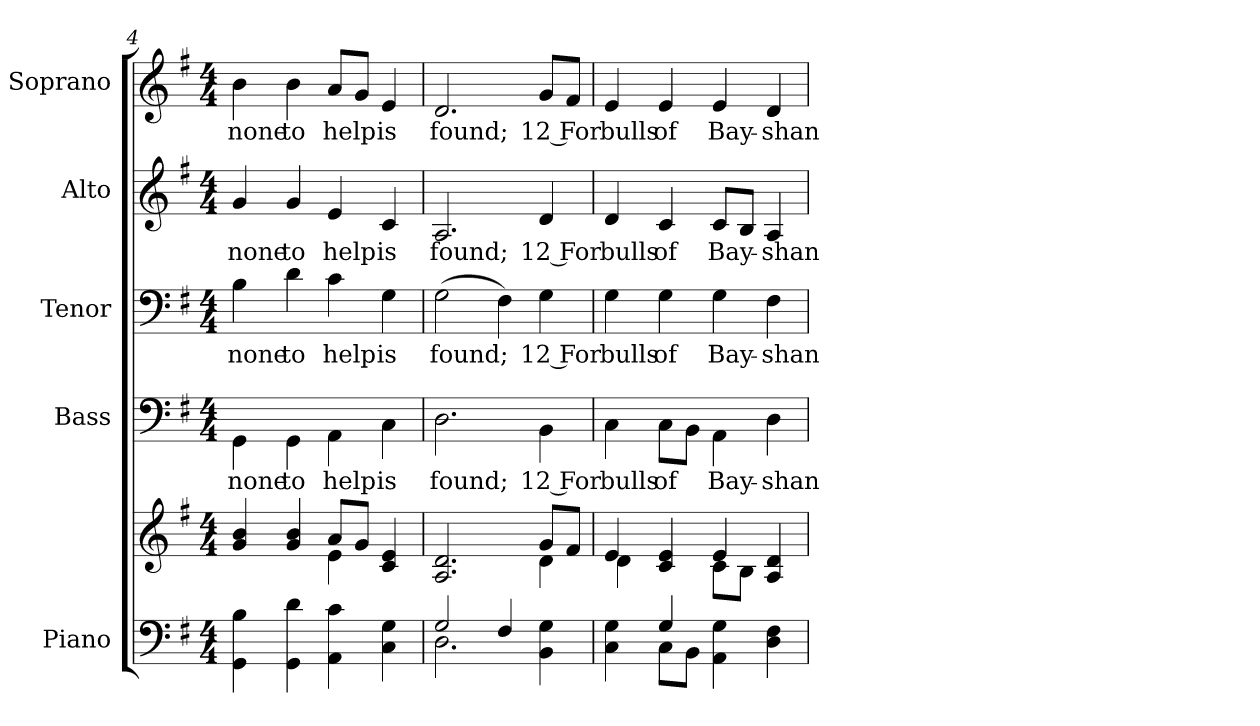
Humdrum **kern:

**kern	**kern	**kern	**text	**kern	**text	**kern	**text	**kern	**text
*part5	*part5	*part4	*part4	*part3	*part3	*part2	*part2	*part1	*part1
*staff6	*staff5	*staff4	*staff4	*staff3	*staff3	*staff2	*staff2	*staff1	*staff1
*I"Piano	*	*I"Bass	*	*I"Tenor	*	*I"Alto	*	*I"Soprano	*
*	*	*I'B.	*	*	*	*	*	*	*
*clefF4	*clefG2	*clefF4	*	*clefF4	*	*clefG2	*	*clefG2	*
*k[f#]	*k[f#]	*k[f#]	*	*k[f#]	*	*k[f#]	*	*k[f#]	*
*G:	*G:	*G:	*	*G:	*	*G:	*	*G:	*
*M4/4	*M4/4	*M4/4	*	*M4/4	*	*M4/4	*	*M4/4	*
=4	=4	=4	=4	=4	=4	=4	=4	=4	=4
*	*^	*	*	*	*	*	*	*	*
!	!	!	!	!LO:LY:b:color=#000000	!	!	!	!	!	!
!	!	!	!	!	!	!LO:LY:b:color=#000000	!	!	!	!
!	!	!	!	!	!	!	!	!LO:LY:b:color=#000000	!	!
!	!	!	!	!	!	!	!	!	!	!LO:LY:b:color=#000000
4GGi\ 4Bi	4gi/ 4bi	2ryy	4GGi\	none	4Bi\	none	4gi/	none	4bi\	none
!	!	!	!	!LO:LY:b:color=#000000	!	!	!	!	!	!
!	!	!	!	!	!	!LO:LY:b:color=#000000	!	!	!	!
!	!	!	!	!	!	!	!	!LO:LY:b:color=#000000	!	!
!	!	!	!	!	!	!	!	!	!	!LO:LY:b:color=#000000
4GGi\ 4di	4gi/ 4bi	.	4GGi\	to	4di\	to	4gi/	to	4bi\	to
!	!	!	!	!LO:LY:b:color=#000000	!	!	!	!	!	!
!	!	!	!	!	!	!LO:LY:b:color=#000000	!	!	!	!
!	!	!	!	!	!	!	!	!LO:LY:b:color=#000000	!	!
!	!	!	!	!	!	!	!	!	!	!LO:LY:b:color=#000000
4AAi\ 4ci	8ai/L	4ei\	4AAi\	help	4ci\	help	4ei/	help	8ai/L	help
.	8gi/J	.	.	.	.	.	.	.	8gi/J	.
!	!	!	!	!LO:LY:b:color=#000000	!	!	!	!	!	!
!	!	!	!	!	!	!LO:LY:b:color=#000000	!	!	!	!
!	!	!	!	!	!	!	!	!LO:LY:b:color=#000000	!	!
!	!	!	!	!	!	!	!	!	!	!LO:LY:b:color=#000000
4Ci\ 4Gi	4ci/ 4ei	4ryy	4Ci\	is	4Gi\	is	4ci/	is	4ei/	is
=5	=5	=5	=5	=5	=5	=5	=5	=5	=5	=5
*^	*	*	*	*	*	*	*	*	*	*
!	!	!	!	!	!LO:LY:b:color=#000000	!	!	!	!	!	!
!	!	!	!	!	!	!	!LO:LY:b:color=#000000	!	!	!	!
!	!	!	!	!	!	!	!	!	!LO:LY:b:color=#000000	!	!
!	!	!	!	!	!	!	!	!	!	!	!LO:LY:b:color=#000000
2Gi/	2.Di\	2.Ai/ 2.di	2ryy	2.Di\	found;	(2Gi\	found;	2.Ai/	found;	2.di/	found;
4F#i/	.	.	4ryy	.	.	4F#i\)	.	.	.	.	.
!	!	!	!	!	!LO:LY:b:color=#000000	!	!	!	!	!	!
!	!	!	!	!	!	!	!LO:LY:b:color=#000000	!	!	!	!
!	!	!	!	!	!	!	!	!	!LO:LY:b:color=#000000	!	!
!	!	!	!	!	!	!	!	!	!	!	!LO:LY:b:color=#000000
4BBi\ 4Gi	4ryy	8gi/L	4di\	4BBi\	12 For	4Gi\	12 For	4di/	12 For	8gi/L	12 For
.	.	8f#i/J	.	.	.	.	.	.	.	8f#i/J	.
=6	=6	=6	=6	=6	=6	=6	=6	=6	=6	=6	=6
!	!	!	!	!	!LO:LY:b:color=#000000	!	!	!	!	!	!
!	!	!	!	!	!	!	!LO:LY:b:color=#000000	!	!	!	!
!	!	!	!	!	!	!	!	!	!LO:LY:b:color=#000000	!	!
!	!	!	!	!	!	!	!	!	!	!	!LO:LY:b:color=#000000
4Ci\ 4Gi	4ryy	4ei/	4di\	4Ci\	bulls	4Gi\	bulls	4di/	bulls	4ei/	bulls
!	!	!	!	!	!LO:LY:b:color=#000000	!	!	!	!	!	!
!	!	!	!	!	!	!	!LO:LY:b:color=#000000	!	!	!	!
!	!	!	!	!	!	!	!	!	!LO:LY:b:color=#000000	!	!
!	!	!	!	!	!	!	!	!	!	!	!LO:LY:b:color=#000000
4Gi/	8Ci\L	4ci/ 4ei	4ryy	8Ci\L	of	4Gi\	of	4ci/	of	4ei/	of
.	8BBi\J	.	.	8BBi\J	.	.	.	.	.	.	.
!	!	!	!	!	!LO:LY:b:color=#000000	!	!	!	!	!	!
!	!	!	!	!	!	!	!LO:LY:b:color=#000000	!	!	!	!
!	!	!	!	!	!	!	!	!	!LO:LY:b:color=#000000	!	!
!	!	!	!	!	!	!	!	!	!	!	!LO:LY:b:color=#000000
4AAi\ 4Gi	2ryy	4ei/	8ci\L	4AAi\	Bay-	4Gi\	Bay-	8ci/L	Bay-	4ei/	Bay-
.	.	.	8Bi\J	.	.	.	.	8Bi/J	.	.	.
!	!	!	!	!	!LO:LY:b:color=#000000	!	!	!	!	!	!
!	!	!	!	!	!	!	!LO:LY:b:color=#000000	!	!	!	!
!	!	!	!	!	!	!	!	!	!LO:LY:b:color=#000000	!	!
!	!	!	!	!	!	!	!	!	!	!	!LO:LY:b:color=#000000
4Di\ 4F#i	.	4Ai/ 4di	4ryy	4Di\	-shan	4F#i\	-shan	4Ai/	-shan	4di/	-shan
*v	*v	*	*	*	*	*	*	*	*	*	*
*	*v	*v	*	*	*	*	*	*	*	*
=	=	=	=	=	=	=	=	=	=
*-	*-	*-	*-	*-	*-	*-	*-	*-	*-
